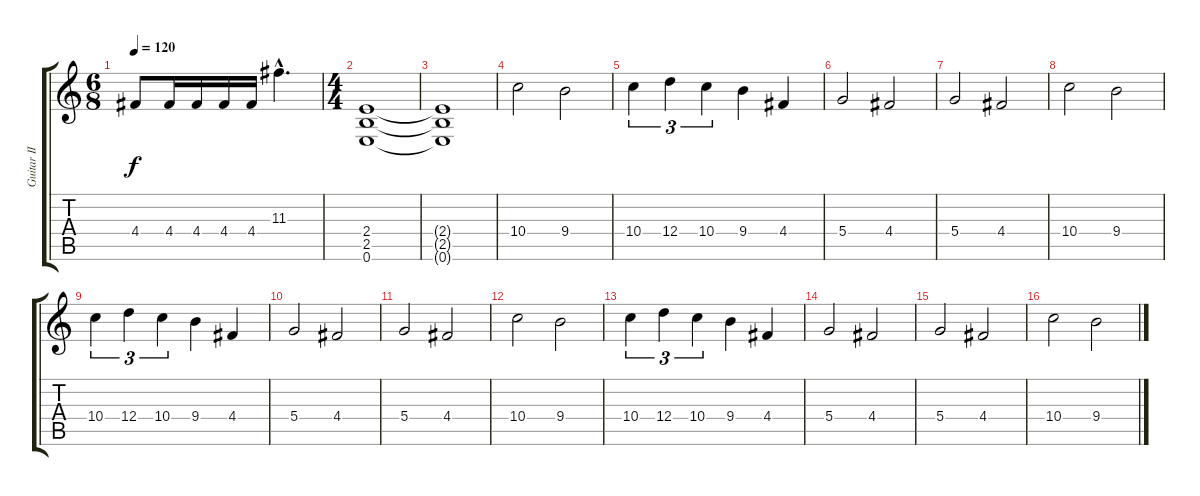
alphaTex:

\track ("Guitar II" "Guitar II") {instrument distortionguitar}
\staff {score tabs}
\tuning (E4 B3 G3 D3 A2 E2) {hide}
\ts (6 8)
\tempo 120
\clef g2
\ks c
4.4.8{dy f} 4.4.16 4.4.16 4.4.16 4.4.16 11.3{hac}.4{d} |
\ts (4 4)
(2.4 2.5 0.6).1 |
(2.4{t} 2.5{t} 0.6{t}).1 |
10.4.2 9.4.2 |
10.4.4{tu (3 2)} 12.4.4{tu (3 2)} 10.4.4{tu (3 2)} 9.4.4 4.4.4 |
5.4.2 4.4.2 |
5.4.2 4.4.2 |
10.4.2 9.4.2 |
10.4.4{tu (3 2)} 12.4.4{tu (3 2)} 10.4.4{tu (3 2)} 9.4.4 4.4.4 |
5.4.2 4.4.2 |
5.4.2 4.4.2 |
10.4.2 9.4.2 |
10.4.4{tu (3 2)} 12.4.4{tu (3 2)} 10.4.4{tu (3 2)} 9.4.4 4.4.4 |
5.4.2 4.4.2 |
5.4.2 4.4.2 |
10.4.2 9.4.2
